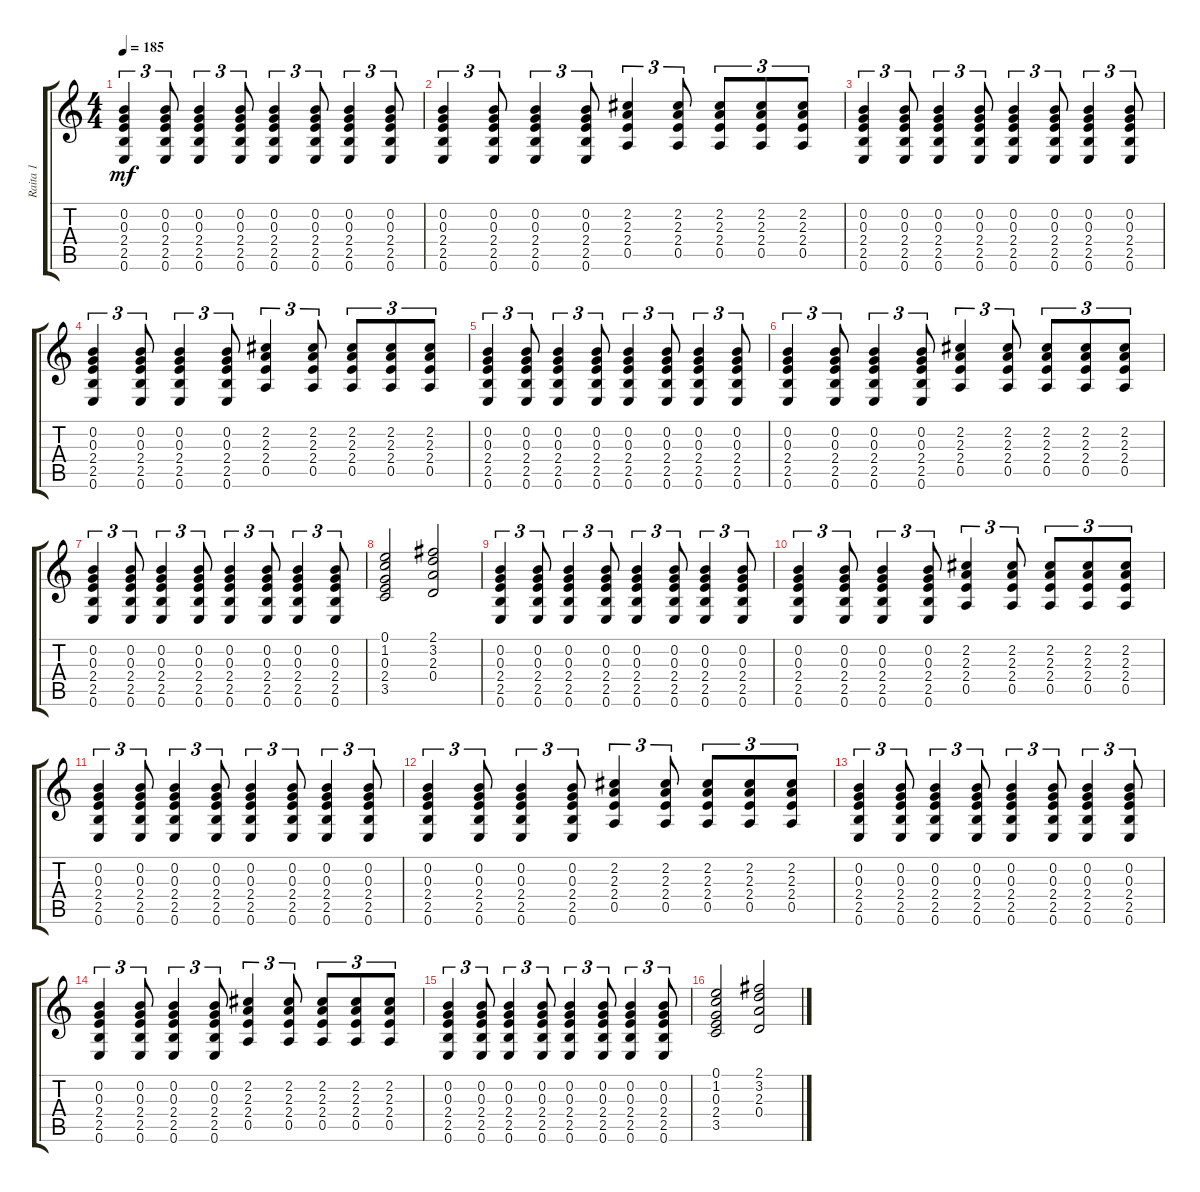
\track ("Raita 1" "Raita 1") {instrument acousticguitarsteel}
\staff {score tabs}
\tuning (E4 B3 G3 D3 A2 E2) {hide}
\ts (4 4)
\tempo 185
\clef g2
\ks c
(0.2 0.3 2.4 2.5 0.6).4{tu (3 2) dy mf} (0.2 0.3 2.4 2.5 0.6).8{tu (3 2)} (0.2 0.3 2.4 2.5 0.6).4{tu (3 2)} (0.2 0.3 2.4 2.5 0.6).8{tu (3 2)} (0.2 0.3 2.4 2.5 0.6).4{tu (3 2)} (0.2 0.3 2.4 2.5 0.6).8{tu (3 2)} (0.2 0.3 2.4 2.5 0.6).4{tu (3 2)} (0.2 0.3 2.4 2.5 0.6).8{tu (3 2)} |
(0.2 0.3 2.4 2.5 0.6).4{tu (3 2)} (0.2 0.3 2.4 2.5 0.6).8{tu (3 2)} (0.2 0.3 2.4 2.5 0.6).4{tu (3 2)} (0.2 0.3 2.4 2.5 0.6).8{tu (3 2)} (2.2 2.3 2.4 0.5).4{tu (3 2)} (2.2 2.3 2.4 0.5).8{tu (3 2)} (2.2 2.3 2.4 0.5).8{tu (3 2)} (2.2 2.3 2.4 0.5).8{tu (3 2)} (2.2 2.3 2.4 0.5).8{tu (3 2)} |
(0.2 0.3 2.4 2.5 0.6).4{tu (3 2)} (0.2 0.3 2.4 2.5 0.6).8{tu (3 2)} (0.2 0.3 2.4 2.5 0.6).4{tu (3 2)} (0.2 0.3 2.4 2.5 0.6).8{tu (3 2)} (0.2 0.3 2.4 2.5 0.6).4{tu (3 2)} (0.2 0.3 2.4 2.5 0.6).8{tu (3 2)} (0.2 0.3 2.4 2.5 0.6).4{tu (3 2)} (0.2 0.3 2.4 2.5 0.6).8{tu (3 2)} |
(0.2 0.3 2.4 2.5 0.6).4{tu (3 2)} (0.2 0.3 2.4 2.5 0.6).8{tu (3 2)} (0.2 0.3 2.4 2.5 0.6).4{tu (3 2)} (0.2 0.3 2.4 2.5 0.6).8{tu (3 2)} (2.2 2.3 2.4 0.5).4{tu (3 2)} (2.2 2.3 2.4 0.5).8{tu (3 2)} (2.2 2.3 2.4 0.5).8{tu (3 2)} (2.2 2.3 2.4 0.5).8{tu (3 2)} (2.2 2.3 2.4 0.5).8{tu (3 2)} |
(0.2 0.3 2.4 2.5 0.6).4{tu (3 2)} (0.2 0.3 2.4 2.5 0.6).8{tu (3 2)} (0.2 0.3 2.4 2.5 0.6).4{tu (3 2)} (0.2 0.3 2.4 2.5 0.6).8{tu (3 2)} (0.2 0.3 2.4 2.5 0.6).4{tu (3 2)} (0.2 0.3 2.4 2.5 0.6).8{tu (3 2)} (0.2 0.3 2.4 2.5 0.6).4{tu (3 2)} (0.2 0.3 2.4 2.5 0.6).8{tu (3 2)} |
(0.2 0.3 2.4 2.5 0.6).4{tu (3 2)} (0.2 0.3 2.4 2.5 0.6).8{tu (3 2)} (0.2 0.3 2.4 2.5 0.6).4{tu (3 2)} (0.2 0.3 2.4 2.5 0.6).8{tu (3 2)} (2.2 2.3 2.4 0.5).4{tu (3 2)} (2.2 2.3 2.4 0.5).8{tu (3 2)} (2.2 2.3 2.4 0.5).8{tu (3 2)} (2.2 2.3 2.4 0.5).8{tu (3 2)} (2.2 2.3 2.4 0.5).8{tu (3 2)} |
(0.2 0.3 2.4 2.5 0.6).4{tu (3 2)} (0.2 0.3 2.4 2.5 0.6).8{tu (3 2)} (0.2 0.3 2.4 2.5 0.6).4{tu (3 2)} (0.2 0.3 2.4 2.5 0.6).8{tu (3 2)} (0.2 0.3 2.4 2.5 0.6).4{tu (3 2)} (0.2 0.3 2.4 2.5 0.6).8{tu (3 2)} (0.2 0.3 2.4 2.5 0.6).4{tu (3 2)} (0.2 0.3 2.4 2.5 0.6).8{tu (3 2)} |
(0.1 1.2 0.3 2.4 3.5).2 (2.1 3.2 2.3 0.4).2 |
(0.2 0.3 2.4 2.5 0.6).4{tu (3 2)} (0.2 0.3 2.4 2.5 0.6).8{tu (3 2)} (0.2 0.3 2.4 2.5 0.6).4{tu (3 2)} (0.2 0.3 2.4 2.5 0.6).8{tu (3 2)} (0.2 0.3 2.4 2.5 0.6).4{tu (3 2)} (0.2 0.3 2.4 2.5 0.6).8{tu (3 2)} (0.2 0.3 2.4 2.5 0.6).4{tu (3 2)} (0.2 0.3 2.4 2.5 0.6).8{tu (3 2)} |
(0.2 0.3 2.4 2.5 0.6).4{tu (3 2)} (0.2 0.3 2.4 2.5 0.6).8{tu (3 2)} (0.2 0.3 2.4 2.5 0.6).4{tu (3 2)} (0.2 0.3 2.4 2.5 0.6).8{tu (3 2)} (2.2 2.3 2.4 0.5).4{tu (3 2)} (2.2 2.3 2.4 0.5).8{tu (3 2)} (2.2 2.3 2.4 0.5).8{tu (3 2)} (2.2 2.3 2.4 0.5).8{tu (3 2)} (2.2 2.3 2.4 0.5).8{tu (3 2)} |
(0.2 0.3 2.4 2.5 0.6).4{tu (3 2)} (0.2 0.3 2.4 2.5 0.6).8{tu (3 2)} (0.2 0.3 2.4 2.5 0.6).4{tu (3 2)} (0.2 0.3 2.4 2.5 0.6).8{tu (3 2)} (0.2 0.3 2.4 2.5 0.6).4{tu (3 2)} (0.2 0.3 2.4 2.5 0.6).8{tu (3 2)} (0.2 0.3 2.4 2.5 0.6).4{tu (3 2)} (0.2 0.3 2.4 2.5 0.6).8{tu (3 2)} |
(0.2 0.3 2.4 2.5 0.6).4{tu (3 2)} (0.2 0.3 2.4 2.5 0.6).8{tu (3 2)} (0.2 0.3 2.4 2.5 0.6).4{tu (3 2)} (0.2 0.3 2.4 2.5 0.6).8{tu (3 2)} (2.2 2.3 2.4 0.5).4{tu (3 2)} (2.2 2.3 2.4 0.5).8{tu (3 2)} (2.2 2.3 2.4 0.5).8{tu (3 2)} (2.2 2.3 2.4 0.5).8{tu (3 2)} (2.2 2.3 2.4 0.5).8{tu (3 2)} |
(0.2 0.3 2.4 2.5 0.6).4{tu (3 2)} (0.2 0.3 2.4 2.5 0.6).8{tu (3 2)} (0.2 0.3 2.4 2.5 0.6).4{tu (3 2)} (0.2 0.3 2.4 2.5 0.6).8{tu (3 2)} (0.2 0.3 2.4 2.5 0.6).4{tu (3 2)} (0.2 0.3 2.4 2.5 0.6).8{tu (3 2)} (0.2 0.3 2.4 2.5 0.6).4{tu (3 2)} (0.2 0.3 2.4 2.5 0.6).8{tu (3 2)} |
(0.2 0.3 2.4 2.5 0.6).4{tu (3 2)} (0.2 0.3 2.4 2.5 0.6).8{tu (3 2)} (0.2 0.3 2.4 2.5 0.6).4{tu (3 2)} (0.2 0.3 2.4 2.5 0.6).8{tu (3 2)} (2.2 2.3 2.4 0.5).4{tu (3 2)} (2.2 2.3 2.4 0.5).8{tu (3 2)} (2.2 2.3 2.4 0.5).8{tu (3 2)} (2.2 2.3 2.4 0.5).8{tu (3 2)} (2.2 2.3 2.4 0.5).8{tu (3 2)} |
(0.2 0.3 2.4 2.5 0.6).4{tu (3 2)} (0.2 0.3 2.4 2.5 0.6).8{tu (3 2)} (0.2 0.3 2.4 2.5 0.6).4{tu (3 2)} (0.2 0.3 2.4 2.5 0.6).8{tu (3 2)} (0.2 0.3 2.4 2.5 0.6).4{tu (3 2)} (0.2 0.3 2.4 2.5 0.6).8{tu (3 2)} (0.2 0.3 2.4 2.5 0.6).4{tu (3 2)} (0.2 0.3 2.4 2.5 0.6).8{tu (3 2)} |
(0.1 1.2 0.3 2.4 3.5).2 (2.1 3.2 2.3 0.4).2
